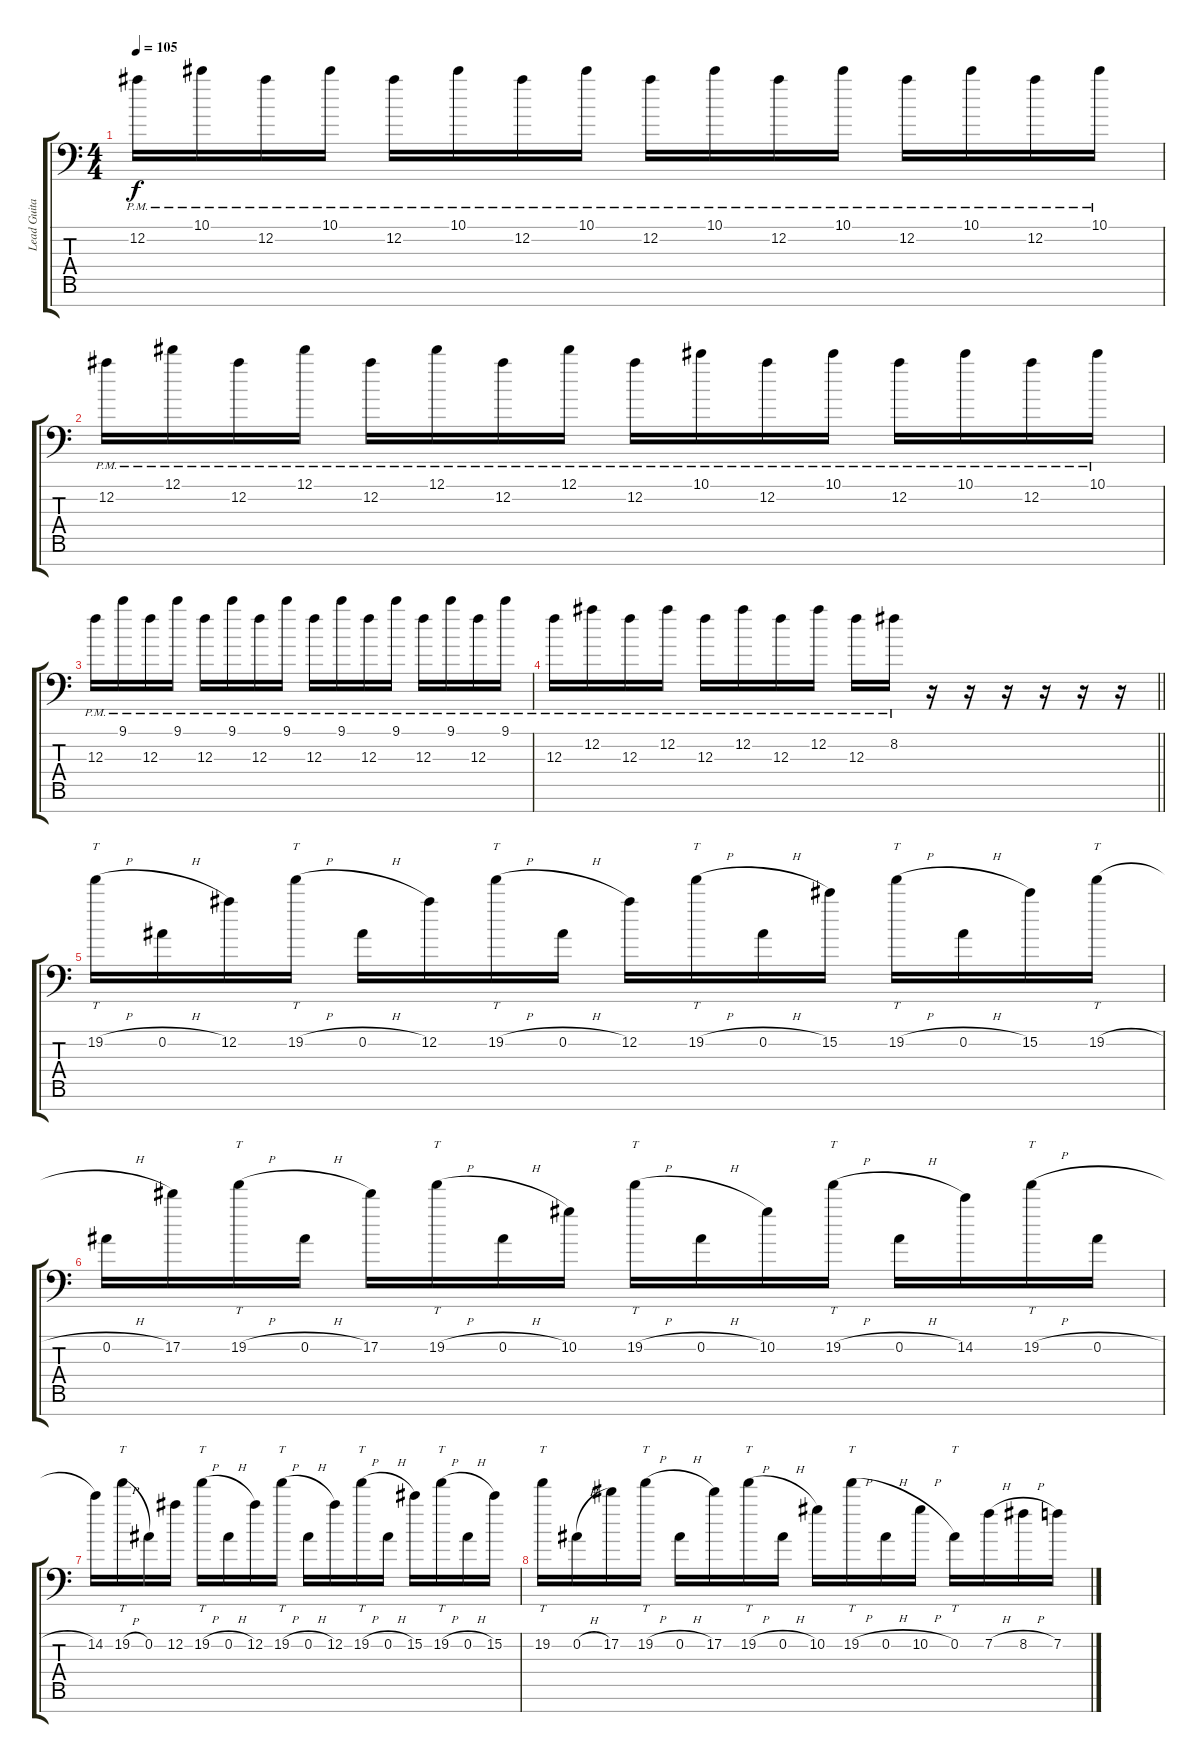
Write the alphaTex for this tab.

\track ("Lead Guitar #1" "Lead Guita") {instrument distortionguitar}
\staff {score tabs}
\tuning (Eb4 Bb3 F3 Eb3 Bb2 F2 Ab1) {hide}
\ts (4 4)
\tempo 105
\clef f4
\ks c
12.2{pm}.16{dy f} 10.1{pm}.16 12.2{pm}.16 10.1{pm}.16 12.2{pm}.16 10.1{pm}.16 12.2{pm}.16 10.1{pm}.16 12.2{pm}.16 10.1{pm}.16 12.2{pm}.16 10.1{pm}.16 12.2{pm}.16 10.1{pm}.16 12.2{pm}.16 10.1{pm}.16 |
12.2{pm}.16 12.1{pm}.16 12.2{pm}.16 12.1{pm}.16 12.2{pm}.16 12.1{pm}.16 12.2{pm}.16 12.1{pm}.16 12.2{pm}.16 10.1{pm}.16 12.2{pm}.16 10.1{pm}.16 12.2{pm}.16 10.1{pm}.16 12.2{pm}.16 10.1{pm}.16 |
12.3{pm}.16 9.1{pm}.16 12.3{pm}.16 9.1{pm}.16 12.3{pm}.16 9.1{pm}.16 12.3{pm}.16 9.1{pm}.16 12.3{pm}.16 9.1{pm}.16 12.3{pm}.16 9.1{pm}.16 12.3{pm}.16 9.1{pm}.16 12.3{pm}.16 9.1{pm}.16 |
\barLineRight lightlight
12.3{pm}.16 12.2{pm}.16 12.3{pm}.16 12.2{pm}.16 12.3{pm}.16 12.2{pm}.16 12.3{pm}.16 12.2{pm}.16 12.3{pm}.16 8.2{pm}.16 r.16 r.16 r.16 r.16 r.16 r.16 |
\section ("" "")
19.2{h}.16{tt volume 13 instrument distortionguitar} 0.2{h}.16 12.2.16 19.2{h}.16{tt} 0.2{h}.16 12.2.16 19.2{h}.16{tt} 0.2{h}.16 12.2.16 19.2{h}.16{tt} 0.2{h}.16 15.2.16 19.2{h}.16{tt} 0.2{h}.16 15.2.16 19.2{h}.16{tt} |
0.2{h}.16 17.2.16 19.2{h}.16{tt} 0.2{h}.16 17.2.16 19.2{h}.16{tt} 0.2{h}.16 10.2.16 19.2{h}.16{tt} 0.2{h}.16 10.2.16 19.2{h}.16{tt} 0.2{h}.16 14.2.16 19.2{h}.16{tt} 0.2{h}.16 |
14.2.16 19.2{h}.16{tt} 0.2.16 12.2.16 19.2{h}.16{tt} 0.2{h}.16 12.2.16 19.2{h}.16{tt} 0.2{h}.16 12.2.16 19.2{h}.16{tt} 0.2{h}.16 15.2.16 19.2{h}.16{tt} 0.2{h}.16 15.2.16 |
19.2.16{tt} 0.2{h}.16 17.2.16 19.2{h}.16{tt} 0.2{h}.16 17.2.16 19.2{h}.16{tt} 0.2{h}.16 10.2.16 19.2{h}.16{tt} 0.2{h}.16 10.2{h}.16 0.2.16{tt} 7.2{h}.16 8.2{h}.16 7.2.16
